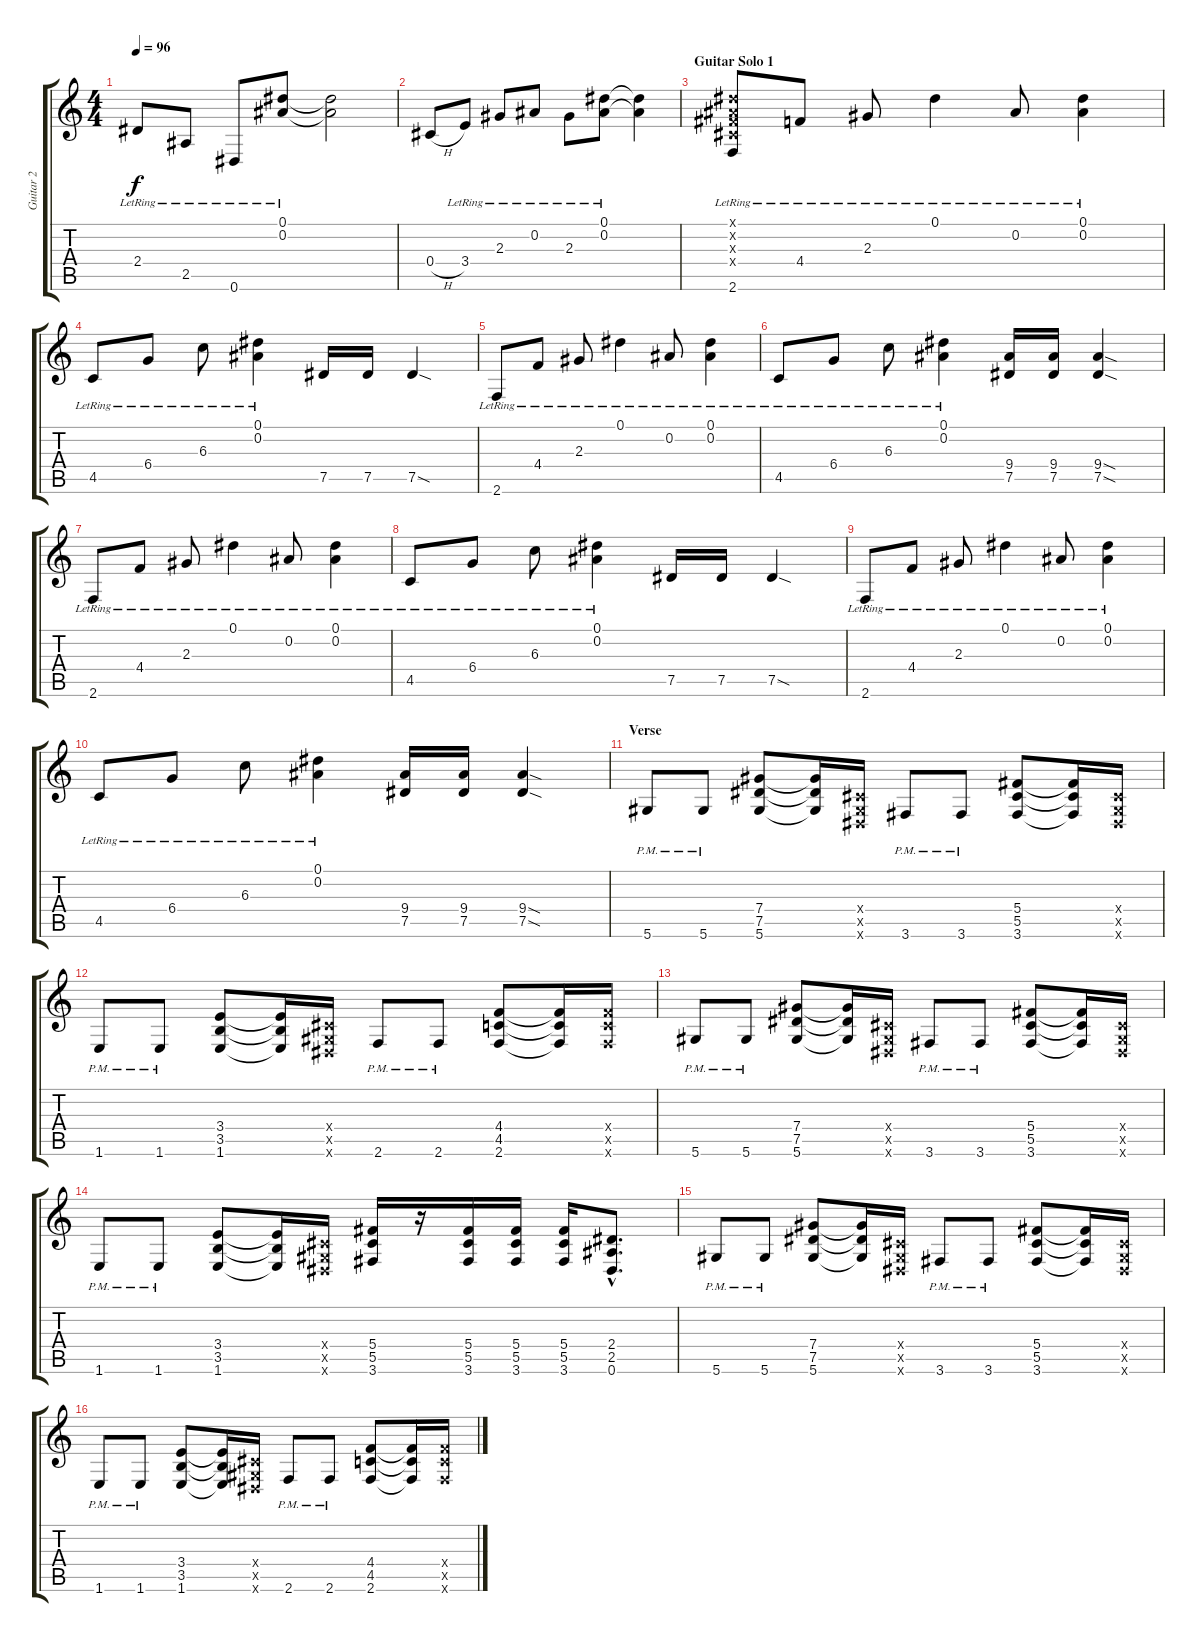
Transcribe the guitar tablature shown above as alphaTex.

\track ("Guitar 2" "Guitar 2") {instrument distortionguitar}
\staff {score tabs}
\tuning (Eb4 Bb3 Gb3 Db3 Ab2 Eb2) {hide}
\ts (4 4)
\tempo 96
\clef g2
\ks c
2.4{lr}.8{dy f} 2.5{lr}.8 0.6{lr}.8 (0.1{lr} 0.2{lr}).8 (0.1{t} 0.2{t}).2 |
0.4{h}.8 3.4{lr}.8 2.3{lr}.8 0.2{lr}.8 2.3{lr}.8 (0.1{lr} 0.2{lr}).8 (0.1{t} 0.2{t}).4 |
\section ("" "Guitar Solo 1")
(0.1{x} 0.2{x} 0.3{x} 0.4{x} 2.6{lr}).8 4.4{lr}.8 2.3{lr}.8 0.1{lr}.4 0.2{lr}.8 (0.1{lr} 0.2{lr}).4 |
4.5{lr}.8 6.4{lr}.8 6.3{lr}.8 (0.1{lr} 0.2{lr}).4 7.5.16 7.5.16 7.5{sod}.4 |
2.6{lr}.8 4.4{lr}.8 2.3{lr}.8 0.1{lr}.4 0.2{lr}.8 (0.1{lr} 0.2{lr}).4 |
4.5{lr}.8 6.4{lr}.8 6.3{lr}.8 (0.1{lr} 0.2{lr}).4 (9.4 7.5).16 (9.4 7.5).16 (9.4{sod} 7.5{sod}).4 |
2.6{lr}.8 4.4{lr}.8 2.3{lr}.8 0.1{lr}.4 0.2{lr}.8 (0.1{lr} 0.2{lr}).4 |
4.5{lr}.8 6.4{lr}.8 6.3{lr}.8 (0.1{lr} 0.2{lr}).4 7.5.16 7.5.16 7.5{sod}.4 |
2.6{lr}.8 4.4{lr}.8 2.3{lr}.8 0.1{lr}.4 0.2{lr}.8 (0.1{lr} 0.2{lr}).4 |
4.5{lr}.8 6.4{lr}.8 6.3{lr}.8 (0.1{lr} 0.2{lr}).4 (9.4 7.5).16 (9.4 7.5).16 (9.4{sod} 7.5{sod}).4 |
\section ("" "Verse")
5.6{pm}.8 5.6{pm}.8 (7.4 7.5 5.6).8 (7.4{t} 7.5{t} 5.6{t}).16 (0.4{x} 0.5{x} 0.6{x}).16 3.6{pm}.8 3.6{pm}.8 (5.4 5.5 3.6).8 (5.4{t} 5.5{t} 3.6{t}).16 (0.4{x} 0.5{x} 0.6{x}).16 |
1.6{pm}.8 1.6{pm}.8 (3.4 3.5 1.6).8 (3.4{t} 3.5{t} 1.6{t}).16 (0.4{x} 0.5{x} 0.6{x}).16 2.6{pm}.8 2.6{pm}.8 (4.4 4.5 2.6).8 (4.4{t} 4.5{t} 2.6{t}).16 (4.4{x} 4.5{x} 2.6{x}).16 |
5.6{pm}.8 5.6{pm}.8 (7.4 7.5 5.6).8 (7.4{t} 7.5{t} 5.6{t}).16 (0.4{x} 0.5{x} 0.6{x}).16 3.6{pm}.8 3.6{pm}.8 (5.4 5.5 3.6).8 (5.4{t} 5.5{t} 3.6{t}).16 (0.4{x} 0.5{x} 0.6{x}).16 |
1.6{pm}.8 1.6{pm}.8 (3.4 3.5 1.6).8 (3.4{t} 3.5{t} 1.6{t}).16 (0.4{x} 0.5{x} 0.6{x}).16 (5.4 5.5 3.6).16 r.16 (5.4 5.5 3.6).16 (5.4 5.5 3.6).16 (5.4 5.5 3.6).16 (2.4{hac} 2.5{hac} 0.6{hac}).8{d} |
5.6{pm}.8 5.6{pm}.8 (7.4 7.5 5.6).8 (7.4{t} 7.5{t} 5.6{t}).16 (0.4{x} 0.5{x} 0.6{x}).16 3.6{pm}.8 3.6{pm}.8 (5.4 5.5 3.6).8 (5.4{t} 5.5{t} 3.6{t}).16 (0.4{x} 0.5{x} 0.6{x}).16 |
1.6{pm}.8 1.6{pm}.8 (3.4 3.5 1.6).8 (3.4{t} 3.5{t} 1.6{t}).16 (0.4{x} 0.5{x} 0.6{x}).16 2.6{pm}.8 2.6{pm}.8 (4.4 4.5 2.6).8 (4.4{t} 4.5{t} 2.6{t}).16 (4.4{x} 4.5{x} 2.6{x}).16
